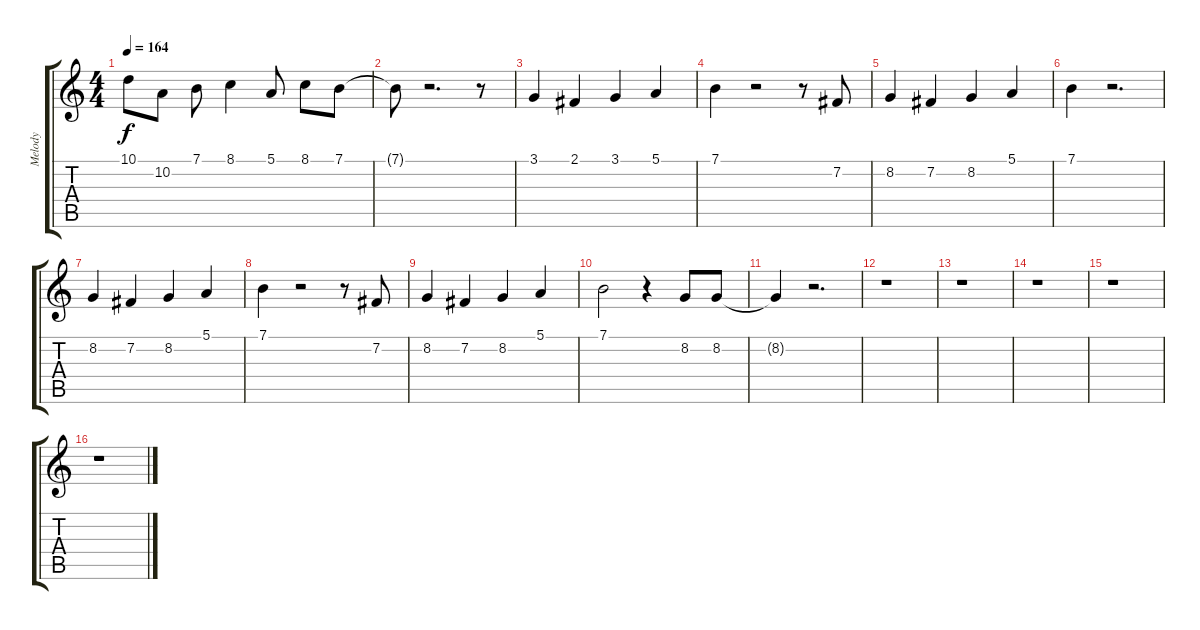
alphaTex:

\track ("Melody" "Melody") {instrument vibraphone}
\staff {score tabs}
\tuning (E4 B3 G3 D3 A2 E2) {hide}
\ts (4 4)
\tempo 164
\clef g2
\ks c
10.1.8{dy f} 10.2.8 7.1.8 8.1.4 5.1.8 8.1.8 7.1.8 |
7.1{t}.8 r.2{d} r.8 |
3.1.4 2.1.4 3.1.4 5.1.4 |
7.1.4 r.2 r.8 7.2.8 |
8.2.4 7.2.4 8.2.4 5.1.4 |
7.1.4 r.2{d} |
8.2.4 7.2.4 8.2.4 5.1.4 |
7.1.4 r.2 r.8 7.2.8 |
8.2.4 7.2.4 8.2.4 5.1.4 |
7.1.2 r.4 8.2.8 8.2.8 |
8.2{t}.4 r.2{d} |
r.1 |
r.1 |
r.1 |
r.1 |
r.1
